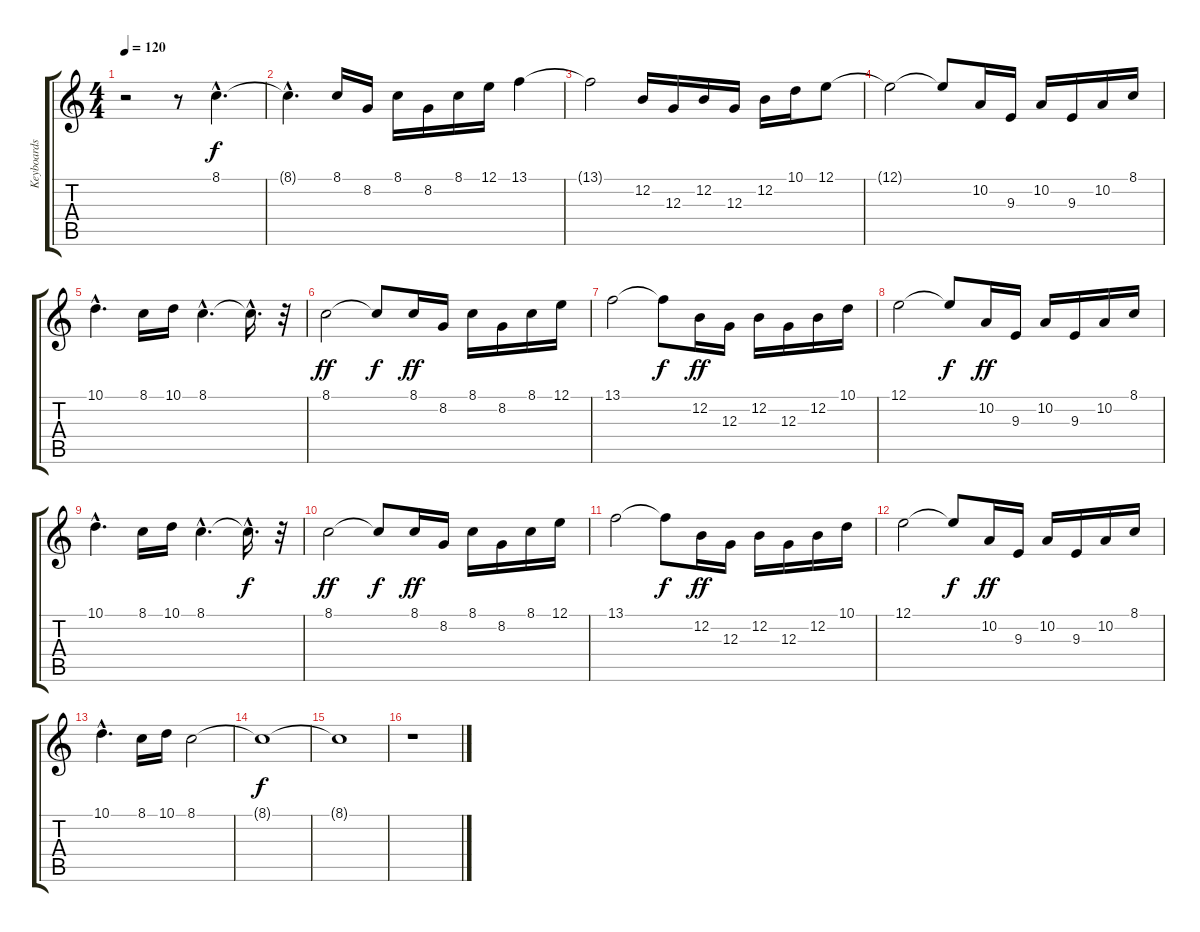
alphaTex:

\track ("Keyboards - Geoff Downes" "Keyboards ") {instrument synthbrass1}
\staff {score tabs}
\tuning (E4 B3 G3 D3 A2 E2) {hide}
\ts (4 4)
\tempo 120
\clef g2
\ks c
r.2{dy f instrument synthbrass1} r.8 8.1{hac}.4{d} |
8.1{hac t}.4{d} 8.1.16 8.2.16 8.1.16 8.2.16 8.1.16 12.1.16 13.1.4 |
13.1{t}.2 12.2.16 12.3.16 12.2.16 12.3.16 12.2.16 10.1.16 12.1.8 |
12.1{t}.2 12.1{t}.8 10.2.16 9.3.16 10.2.16 9.3.16 10.2.16 8.1.16 |
10.1{hac}.4{d} 8.1.16 10.1.16 8.1{hac}.4{d} 8.1{hac t}.16{d} r.32 |
8.1.2{dy ff} 8.1{t}.8{dy f} 8.1.16{dy ff} 8.2.16 8.1.16 8.2.16 8.1.16 12.1.16 |
13.1.2 13.1{t}.8{dy f} 12.2.16{dy ff} 12.3.16 12.2.16 12.3.16 12.2.16 10.1.16 |
12.1.2 12.1{t}.8{dy f} 10.2.16{dy ff} 9.3.16 10.2.16 9.3.16 10.2.16 8.1.16 |
10.1{hac}.4{d} 8.1.16 10.1.16 8.1{hac}.4{d} 8.1{hac t}.16{d dy f} r.32 |
8.1.2{dy ff} 8.1{t}.8{dy f} 8.1.16{dy ff} 8.2.16 8.1.16 8.2.16 8.1.16 12.1.16 |
13.1.2 13.1{t}.8{dy f} 12.2.16{dy ff} 12.3.16 12.2.16 12.3.16 12.2.16 10.1.16 |
12.1.2 12.1{t}.8{dy f} 10.2.16{dy ff} 9.3.16 10.2.16 9.3.16 10.2.16 8.1.16 |
10.1{hac}.4{d} 8.1.16 10.1.16 8.1.2 |
8.1{t}.1{dy f} |
8.1{t}.1 |
r.1
